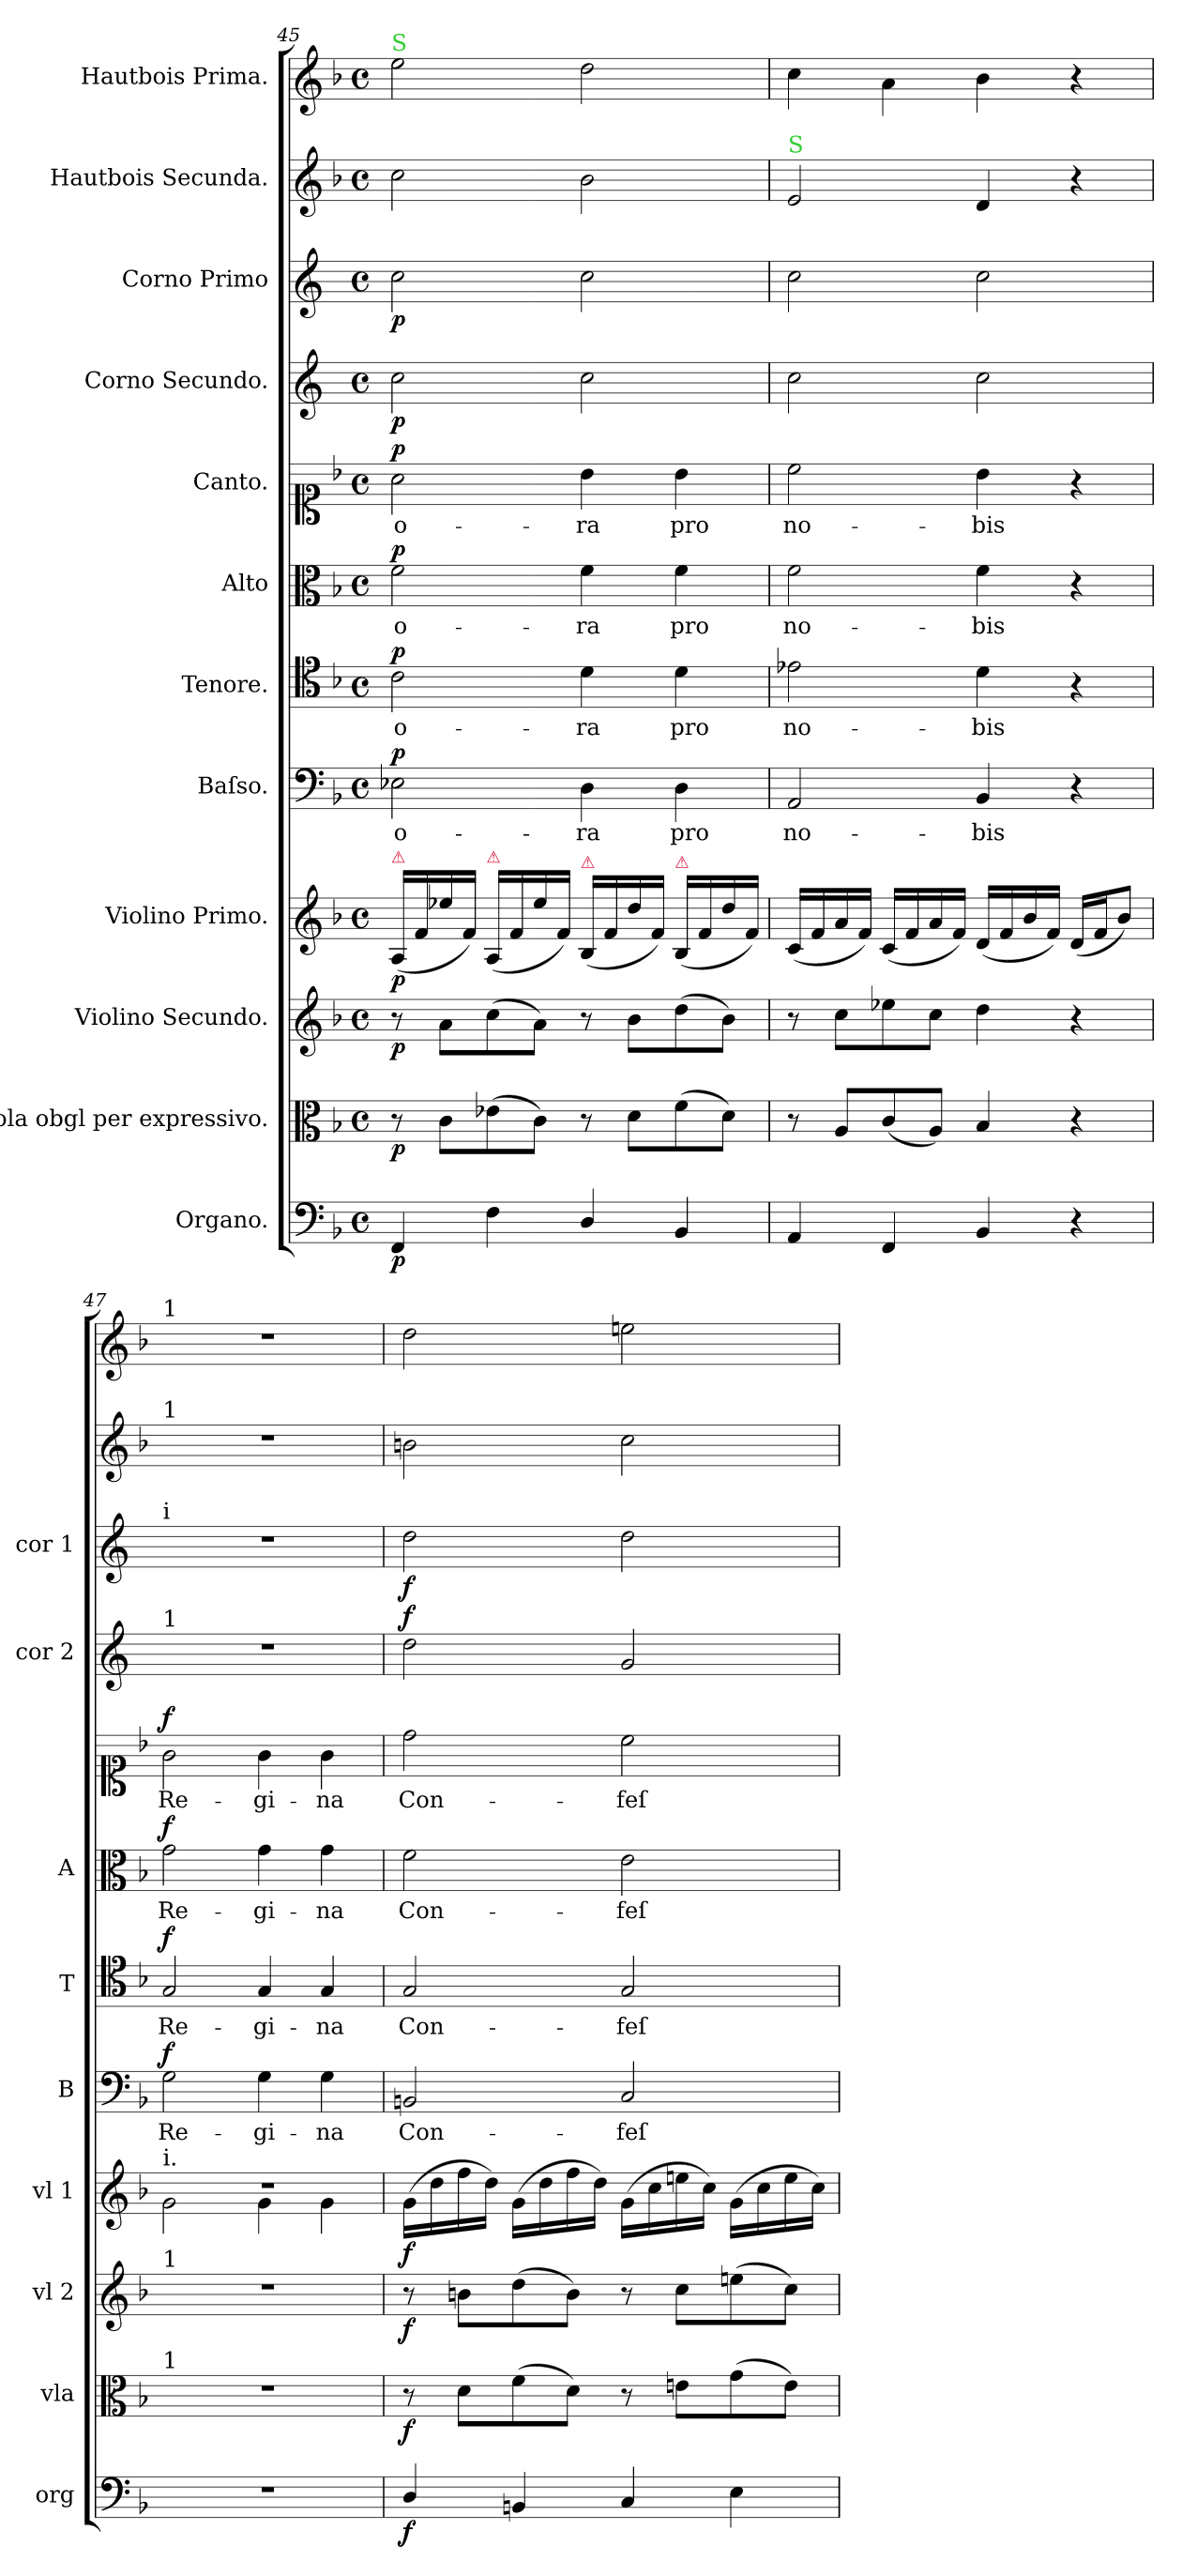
**kern	**dynam	**kern	**dynam	**kern	**dynam	**kern	**dynam	**kern	**text	**dynam	**kern	**text	**dynam	**kern	**text	**dynam	**kern	**text	**dynam	**kern	**dynam	**kern	**dynam	**kern	**dynam	**kern	**dynam
*part12	*part12	*part11	*part11	*part10	*part10	*part9	*part9	*part8	*part8	*part8	*part7	*part7	*part7	*part6	*part6	*part6	*part5	*part5	*part5	*part4	*part4	*part3	*part3	*part2	*part2	*part1	*part1
*staff12	*staff12	*staff11	*staff11	*staff10	*staff10	*staff9	*staff9	*staff8	*staff8	*staff8	*staff7	*staff7	*staff7	*staff6	*staff6	*staff6	*staff5	*staff5	*staff5	*staff4	*staff4	*staff3	*staff3	*staff2	*staff2	*staff1	*staff1
*I"Organo.	*	*I"Viola obgl per expressivo.	*	*I"Violino Secundo.	*	*I"Violino Primo.	*	*I"Baſso.	*	*	*I"Tenore.	*	*	*I"Alto	*	*	*I"Canto.	*	*	*I"Corno Secundo.	*	*I"Corno Primo	*	*I"Hautbois Secunda.	*	*I"Hautbois Prima.	*
*I'org	*	*I'vla	*	*I'vl 2	*	*I'vl 1	*	*I'B	*	*	*I'T	*	*	*I'A	*	*	*	*	*	*I'cor 2	*	*I'cor 1	*	*	*	*	*
*clefF4	*	*clefC3	*	*clefG2	*	*clefG2	*	*clefF4	*	*	*clefC4	*	*	*clefC3	*	*	*clefC1	*	*	*clefG2	*	*clefG2	*	*clefG2	*	*clefG2	*
*	*	*	*	*	*	*	*	*	*	*	*	*	*	*	*	*	*	*	*	*ITrd4c7	*	*ITrd4c7	*	*	*	*	*
*k[b-]	*	*k[b-]	*	*k[b-]	*	*k[b-]	*	*k[b-]	*	*	*k[b-]	*	*	*k[b-]	*	*	*k[b-]	*	*	*k[b-]	*	*k[b-]	*	*k[b-]	*	*k[b-]	*
*F:	*	*F:	*	*F:	*	*F:	*	*F:	*	*	*F:	*	*	*F:	*	*	*F:	*	*	*F:	*	*F:	*	*F:	*	*F:	*
*M4/4	*	*M4/4	*	*M4/4	*	*M4/4	*	*M4/4	*	*	*M4/4	*	*	*M4/4	*	*	*M4/4	*	*	*M4/4	*	*M4/4	*	*M4/4	*	*M4/4	*
*met(c)	*	*met(c)	*	*met(c)	*	*met(c)	*	*met(c)	*	*	*met(c)	*	*	*met(c)	*	*	*met(c)	*	*	*met(c)	*	*met(c)	*	*met(c)	*	*met(c)	*
=45	=45	=45	=45	=45	=45	=45	=45	=45	=45	=45	=45	=45	=45	=45	=45	=45	=45	=45	=45	=45	=45	=45	=45	=45	=45	=45	=45
!	!	!	!	!	!	!	!	!	!	!	!	!	!	!	!	!	!	!	!	!	!	!	!	!	!	!LO:TX:a:color=limegreen:t=S	!
!	!	!	!	!	!	!LO:TX:a:color=crimson:t=⚠	!	!	!	!	!	!	!	!	!	!	!	!	!	!	!	!	!	!	!	!	!
!	!	!	!	!	!	!	!	!	!	!LO:DY:a	!	!	!LO:DY:a	!	!	!LO:DY:a	!	!	!LO:DY:a	!	!	!	!	!	!	!	!
4FF/	p	8r	p	8r	p	(16A/LL	p	2E-X\	o-	p	2c\	o-	p	2f\	o-	p	2a\	o-	p	2f\	p	2f\	p	2cc\	p&colon;	2ee\	p&colon;
.	.	.	.	.	.	16f/	.	.	.	.	.	.	.	.	.	.	.	.	.	.	.	.	.	.	.	.	.
.	.	8c\L	.	8a\L	.	16ee-X\	.	.	.	.	.	.	.	.	.	.	.	.	.	.	.	.	.	.	.	.	.
.	.	.	.	.	.	16f/JJ)	.	.	.	.	.	.	.	.	.	.	.	.	.	.	.	.	.	.	.	.	.
!	!	!	!	!	!	!LO:TX:a:color=crimson:t=⚠	!	!	!	!	!	!	!	!	!	!	!	!	!	!	!	!	!	!	!	!	!
4F\	.	(8e-X\	.	(8cc\	.	(16A/LL	.	.	.	.	.	.	.	.	.	.	.	.	.	.	.	.	.	.	.	.	.
.	.	.	.	.	.	16f/	.	.	.	.	.	.	.	.	.	.	.	.	.	.	.	.	.	.	.	.	.
.	.	8c\J)	.	8a\J)	.	16ee-\	.	.	.	.	.	.	.	.	.	.	.	.	.	.	.	.	.	.	.	.	.
.	.	.	.	.	.	16f/JJ)	.	.	.	.	.	.	.	.	.	.	.	.	.	.	.	.	.	.	.	.	.
!	!	!	!	!	!	!LO:TX:a:color=crimson:t=⚠	!	!	!	!	!	!	!	!	!	!	!	!	!	!	!	!	!	!	!	!	!
4D/	.	8r	.	8r	.	(16B-/LL	.	4D\	-ra	.	4d\	-ra	.	4f\	-ra	.	4b-\	-ra	.	2f\	.	2f\	.	2b-\	.	2dd\	.
.	.	.	.	.	.	16f/	.	.	.	.	.	.	.	.	.	.	.	.	.	.	.	.	.	.	.	.	.
.	.	8d\L	.	8b-\L	.	16dd\	.	.	.	.	.	.	.	.	.	.	.	.	.	.	.	.	.	.	.	.	.
.	.	.	.	.	.	16f/JJ)	.	.	.	.	.	.	.	.	.	.	.	.	.	.	.	.	.	.	.	.	.
!	!	!	!	!	!	!LO:TX:a:color=crimson:t=⚠	!	!	!	!	!	!	!	!	!	!	!	!	!	!	!	!	!	!	!	!	!
4BB-/	.	(8f\	.	(8dd\	.	(16B-/LL	.	4D\	pro	.	4d\	pro	.	4f\	pro	.	4b-\	pro	.	.	.	.	.	.	.	.	.
.	.	.	.	.	.	16f/	.	.	.	.	.	.	.	.	.	.	.	.	.	.	.	.	.	.	.	.	.
.	.	8d\J)	.	8b-\J)	.	16dd\	.	.	.	.	.	.	.	.	.	.	.	.	.	.	.	.	.	.	.	.	.
.	.	.	.	.	.	16f/JJ)	.	.	.	.	.	.	.	.	.	.	.	.	.	.	.	.	.	.	.	.	.
=46	=46	=46	=46	=46	=46	=46	=46	=46	=46	=46	=46	=46	=46	=46	=46	=46	=46	=46	=46	=46	=46	=46	=46	=46	=46	=46	=46
!	!	!	!	!	!	!	!	!	!	!	!	!	!	!	!	!	!	!	!	!	!	!	!	!LO:TX:a:color=limegreen:t=S	!	!	!
4AA/	.	8r	.	8r	.	(16c/LL	.	2AA/	no-	.	2e-X\	no-	.	2f\	no-	.	2cc\	no-	.	2f\	.	2f\	.	2e/	.	4cc\	.
.	.	.	.	.	.	16f/	.	.	.	.	.	.	.	.	.	.	.	.	.	.	.	.	.	.	.	.	.
.	.	8A/L	.	8cc\L	.	16a/	.	.	.	.	.	.	.	.	.	.	.	.	.	.	.	.	.	.	.	.	.
.	.	.	.	.	.	16f/JJ)	.	.	.	.	.	.	.	.	.	.	.	.	.	.	.	.	.	.	.	.	.
4FF/	.	(8c/	.	8ee-X\	.	(16c/LL	.	.	.	.	.	.	.	.	.	.	.	.	.	.	.	.	.	.	.	4a\	.
.	.	.	.	.	.	16f/	.	.	.	.	.	.	.	.	.	.	.	.	.	.	.	.	.	.	.	.	.
.	.	8A/J)	.	8cc\J	.	16a/	.	.	.	.	.	.	.	.	.	.	.	.	.	.	.	.	.	.	.	.	.
.	.	.	.	.	.	16f/JJ)	.	.	.	.	.	.	.	.	.	.	.	.	.	.	.	.	.	.	.	.	.
4BB-/	.	4B-/	.	4dd\	.	(16d/LL	.	4BB-/	-bis	.	4d\	-bis	.	4f\	-bis	.	4b-\	-bis	.	2f\	.	2f\	.	4d/	.	4b-\	.
.	.	.	.	.	.	16f/	.	.	.	.	.	.	.	.	.	.	.	.	.	.	.	.	.	.	.	.	.
.	.	.	.	.	.	16b-/	.	.	.	.	.	.	.	.	.	.	.	.	.	.	.	.	.	.	.	.	.
.	.	.	.	.	.	16f/JJ)	.	.	.	.	.	.	.	.	.	.	.	.	.	.	.	.	.	.	.	.	.
4r	.	4r	.	4r	.	(16d/LL	.	4r	.	.	4r	.	.	4r	.	.	4r	.	.	.	.	.	.	4r	.	4r	.
.	.	.	.	.	.	16f/J	.	.	.	.	.	.	.	.	.	.	.	.	.	.	.	.	.	.	.	.	.
.	.	.	.	.	.	8b-/J)	.	.	.	.	.	.	.	.	.	.	.	.	.	.	.	.	.	.	.	.	.
=47	=47	=47	=47	=47	=47	=47	=47	=47	=47	=47	=47	=47	=47	=47	=47	=47	=47	=47	=47	=47	=47	=47	=47	=47	=47	=47	=47
*	*	*	*	*	*	*^	*	*	*	*	*	*	*	*	*	*	*	*	*	*	*	*	*	*	*	*	*
!	!	!	!	!	!	!	!	!	!	!	!	!	!	!	!	!	!	!	!	!	!	!	!	!	!	!	!LO:TX:a:t=1	!
!	!	!	!	!	!	!	!	!	!	!	!	!	!	!	!	!	!	!	!	!	!	!	!	!	!LO:TX:a:t=1	!	!	!
!	!	!	!	!	!	!	!	!	!	!	!	!	!	!	!	!	!	!	!	!	!	!	!LO:TX:a:t=i	!	!	!	!	!
!	!	!	!	!	!	!	!	!	!	!	!	!	!	!	!	!	!	!	!	!	!LO:TX:a:t=1	!	!	!	!	!	!	!
!	!	!	!	!	!	!LO:TX:a:t=i.	!	!	!	!	!	!	!	!	!	!	!	!	!	!	!	!	!	!	!	!	!	!
!	!	!	!	!LO:TX:a:t=1	!	!	!	!	!	!	!	!	!	!	!	!	!	!	!	!	!	!	!	!	!	!	!	!
!	!	!LO:TX:a:t=1	!	!	!	!	!	!	!	!	!	!	!	!	!	!	!	!	!	!	!	!	!	!	!	!	!	!
!	!	!	!	!	!	!	!	!	!	!	!LO:DY:a	!	!	!LO:DY:a	!	!	!LO:DY:a	!	!	!LO:DY:a	!	!	!	!	!	!	!	!
1r	.	1r	.	1r	.	1r	2g!\	.	2G\	Re-	f	2G/	Re-	f	2g\	Re-	f	2g\	Re-	f	1r	.	1r	.	1r	.	1r	.
.	.	.	.	.	.	.	4g!\	.	4G\	-gi-	.	4G/	-gi-	.	4g\	-gi-	.	4g\	-gi-	.	.	.	.	.	.	.	.	.
.	.	.	.	.	.	.	4g!\	.	4G\	-na	.	4G/	-na	.	4g\	-na	.	4g\	-na	.	.	.	.	.	.	.	.	.
=48	=48	=48	=48	=48	=48	=48	=48	=48	=48	=48	=48	=48	=48	=48	=48	=48	=48	=48	=48	=48	=48	=48	=48	=48	=48	=48	=48	=48
!	!	!	!	!	!	!	!	!	!	!	!	!	!	!	!	!	!	!	!	!	!	!LO:DY:a	!	!	!	!	!	!
*	*	*	*	*	*	*v	*v	*	*	*	*	*	*	*	*	*	*	*	*	*	*	*	*	*	*	*	*	*
4D/	f	8r	f	8r	f	(16g\LL	f	2BBn/	Con-	.	2G/	Con-	.	2f\	Con-	.	2dd\	Con-	.	2g\	f	2g\	f	2bn\	f&colon;	2dd\	f&colon;
.	.	.	.	.	.	16dd\	.	.	.	.	.	.	.	.	.	.	.	.	.	.	.	.	.	.	.	.	.
.	.	8d\L	.	8bn\L	.	16ff\	.	.	.	.	.	.	.	.	.	.	.	.	.	.	.	.	.	.	.	.	.
.	.	.	.	.	.	16dd\JJ)	.	.	.	.	.	.	.	.	.	.	.	.	.	.	.	.	.	.	.	.	.
4BBn/	.	(8f\	.	(8dd\	.	(16g\LL	.	.	.	.	.	.	.	.	.	.	.	.	.	.	.	.	.	.	.	.	.
.	.	.	.	.	.	16dd\	.	.	.	.	.	.	.	.	.	.	.	.	.	.	.	.	.	.	.	.	.
.	.	8d\J)	.	8b\J)	.	16ff\	.	.	.	.	.	.	.	.	.	.	.	.	.	.	.	.	.	.	.	.	.
.	.	.	.	.	.	16dd\JJ)	.	.	.	.	.	.	.	.	.	.	.	.	.	.	.	.	.	.	.	.	.
4C/	.	8r	.	8r	.	(16g\LL	.	2C/	-feſ-	.	2G/	-feſ-	.	2e\	-feſ-	.	2cc\	-feſ-	.	2c/	.	2g\	.	2cc\	.	2een\	.
.	.	.	.	.	.	16cc\	.	.	.	.	.	.	.	.	.	.	.	.	.	.	.	.	.	.	.	.	.
.	.	8en\L	.	8cc\L	.	16een\	.	.	.	.	.	.	.	.	.	.	.	.	.	.	.	.	.	.	.	.	.
.	.	.	.	.	.	16cc\JJ)	.	.	.	.	.	.	.	.	.	.	.	.	.	.	.	.	.	.	.	.	.
4E\	.	(8g\	.	(8een\	.	(16g\LL	.	.	.	.	.	.	.	.	.	.	.	.	.	.	.	.	.	.	.	.	.
.	.	.	.	.	.	16cc\	.	.	.	.	.	.	.	.	.	.	.	.	.	.	.	.	.	.	.	.	.
.	.	8e\J)	.	8cc\J)	.	16ee\	.	.	.	.	.	.	.	.	.	.	.	.	.	.	.	.	.	.	.	.	.
.	.	.	.	.	.	16cc\JJ)	.	.	.	.	.	.	.	.	.	.	.	.	.	.	.	.	.	.	.	.	.
=	=	=	=	=	=	=	=	=	=	=	=	=	=	=	=	=	=	=	=	=	=	=	=	=	=	=	=
*-	*-	*-	*-	*-	*-	*-	*-	*-	*-	*-	*-	*-	*-	*-	*-	*-	*-	*-	*-	*-	*-	*-	*-	*-	*-	*-	*-
